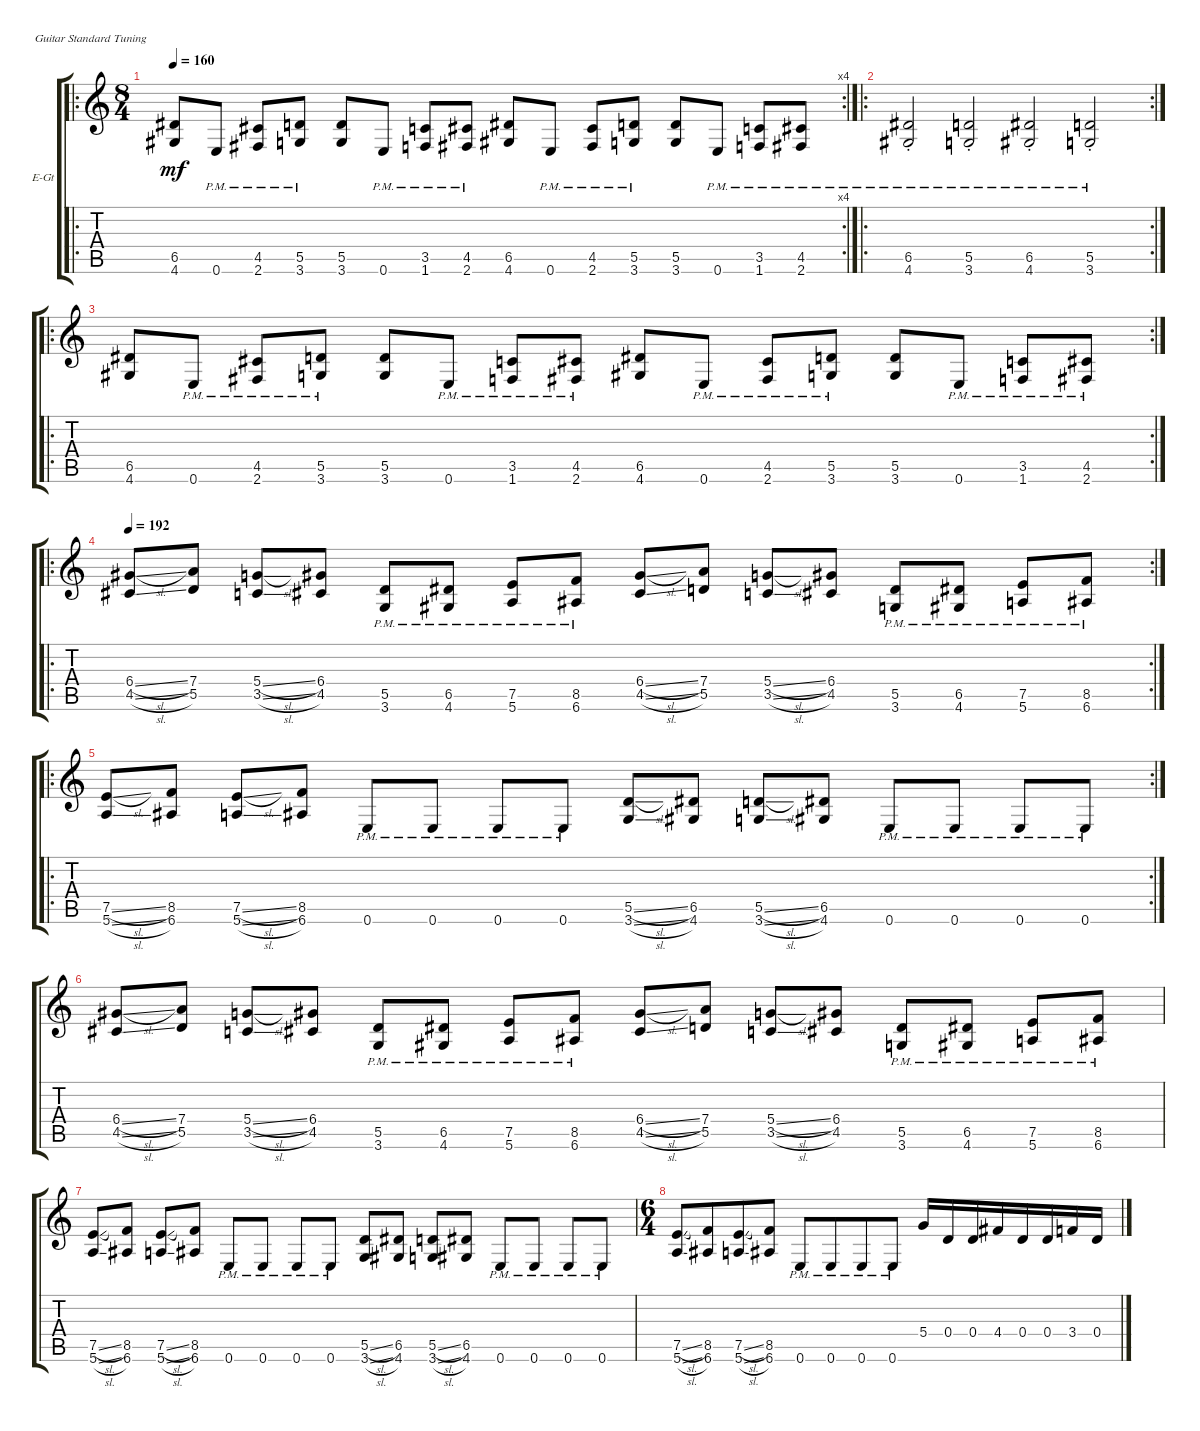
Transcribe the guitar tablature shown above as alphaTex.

\defaultSystemsLayout 4
\bracketExtendMode groupsimilarinstruments
\firstSystemTrackNameOrientation horizontal
\otherSystemsTrackNameOrientation horizontal
\track ("Electric Guitar" "E-Gt") {instrument distortionguitar}
\staff {score tabs}
\tuning (E4 B3 G3 D3 A2 E2)
\ro
\rc 4
\ts (8 4)
\tempo 160
\clef g2
\ks c
(4.6 6.5).8{dy mf instrument distortionguitar} 0.6{pm}.8 (2.6{pm} 4.5{pm}).8 (3.6{pm} 5.5{pm}).8 (3.6 5.5).8 0.6{pm}.8 (1.6{pm} 3.5{pm}).8 (2.6{pm} 4.5{pm}).8 (4.6 6.5).8 0.6{pm}.8 (2.6{pm} 4.5{pm}).8 (3.6{pm} 5.5{pm}).8 (3.6 5.5).8 0.6{pm}.8 (1.6{pm} 3.5{pm}).8 (2.6{pm} 4.5{pm}).8 |
\ro
\rc 2
(4.6{pm st} 6.5{pm st}).2 (3.6{pm st} 5.5{pm st}).2 (4.6{pm st} 6.5{pm st}).2 (3.6{pm st} 5.5{pm st}).2 |
\ro
\rc 2
(4.6 6.5).8 0.6{pm}.8 (2.6{pm} 4.5{pm}).8 (3.6{pm} 5.5{pm}).8 (3.6 5.5).8 0.6{pm}.8 (1.6{pm} 3.5{pm}).8 (2.6{pm} 4.5{pm}).8 (4.6 6.5).8 0.6{pm}.8 (2.6{pm} 4.5{pm}).8 (3.6{pm} 5.5{pm}).8 (3.6 5.5).8 0.6{pm}.8 (1.6{pm} 3.5{pm}).8 (2.6{pm} 4.5{pm}).8 |
\ro
\rc 2
\tempo 192
(4.5{sl} 6.4{sl}).8 (5.5 7.4).8 (3.5{sl} 5.4{sl}).8 (4.5 6.4).8 (3.6{pm} 5.5{pm}).8 (4.6{pm} 6.5{pm}).8 (5.6{pm} 7.5{pm}).8 (6.6{pm} 8.5{pm}).8 (4.5{sl} 6.4{sl}).8 (5.5 7.4).8 (3.5{sl} 5.4{sl}).8 (4.5 6.4).8 (3.6{pm} 5.5{pm}).8 (4.6{pm} 6.5{pm}).8 (5.6{pm} 7.5{pm}).8 (6.6{pm} 8.5{pm}).8 |
\ro
\rc 2
(5.6{sl} 7.5{sl}).8 (6.6 8.5).8 (5.6{sl} 7.5{sl}).8 (6.6 8.5).8 0.6{pm}.8 0.6{pm}.8 0.6{pm}.8 0.6{pm}.8 (3.6{sl} 5.5{sl}).8 (4.6 6.5).8 (3.6{sl} 5.5{sl}).8 (4.6 6.5).8 0.6{pm}.8 0.6{pm}.8 0.6{pm}.8 0.6{pm}.8 |
(4.5{sl} 6.4{sl}).8 (5.5 7.4).8 (3.5{sl} 5.4{sl}).8 (4.5 6.4).8 (3.6{pm} 5.5{pm}).8 (4.6{pm} 6.5{pm}).8 (5.6{pm} 7.5{pm}).8 (6.6{pm} 8.5{pm}).8 (4.5{sl} 6.4{sl}).8 (5.5 7.4).8 (3.5{sl} 5.4{sl}).8 (4.5 6.4).8 (3.6{pm} 5.5{pm}).8 (4.6{pm} 6.5{pm}).8 (5.6{pm} 7.5{pm}).8 (6.6{pm} 8.5{pm}).8 |
(5.6{sl} 7.5{sl}).8 (6.6 8.5).8 (5.6{sl} 7.5{sl}).8 (6.6 8.5).8 0.6{pm}.8 0.6{pm}.8 0.6{pm}.8 0.6{pm}.8 (3.6{sl} 5.5{sl}).8 (4.6 6.5).8 (3.6{sl} 5.5{sl}).8 (4.6 6.5).8 0.6{pm}.8 0.6{pm}.8 0.6{pm}.8 0.6{pm}.8 |
\ts (6 4)
\beaming (8 4 4 4)
(5.6{sl} 7.5{sl}).8 (6.6 8.5).8 (5.6{sl} 7.5{sl}).8 (6.6 8.5).8 0.6{pm}.8 0.6{pm}.8 0.6{pm}.8 0.6{pm}.8 5.4.16 0.4.16 0.4.16 4.4.16 0.4.16 0.4.16 3.4.16 0.4.16
